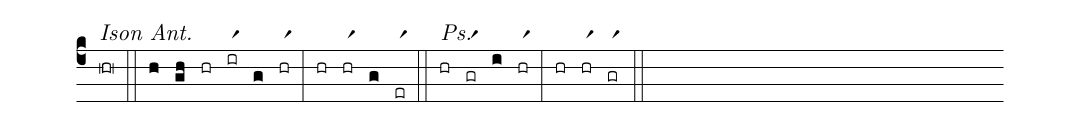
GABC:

%%
(c4) <alt>Ison</alt>(hr0) (::)
<alt>Ant.</alt>(h) (gh) (hr) (ir1r) (g) (hr1r) (:)
(hr) (hr1r) (g) (er1r) (::)
<alt>Ps.</alt>(hr) (gr1r) (i) (hr1r) (:)
(hr) (hr1r) (gr1r) (::)
